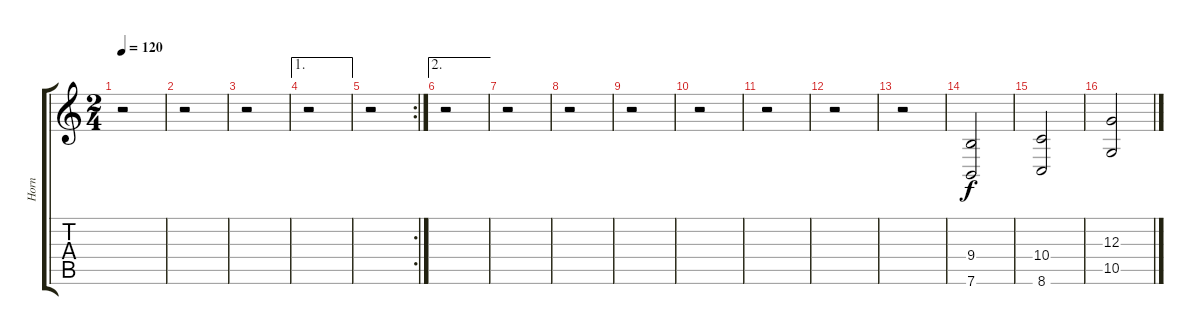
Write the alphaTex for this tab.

\track ("Horn" "Horn") {instrument trumpet}
\staff {score tabs}
\tuning (E4 B3 G3 D3 A2 E2) {hide}
\ts (2 4)
\tempo 120
\clef g2
\ks c
r.2{dy f} |
r.2 |
r.2 |
\ae 1
r.2 |
\rc 2
r.2 |
\ae 2
r.2 |
r.2 |
r.2 |
r.2 |
r.2 |
r.2 |
r.2 |
r.2 |
(9.4 7.6).2 |
(10.4 8.6).2 |
(12.3 10.5).2
